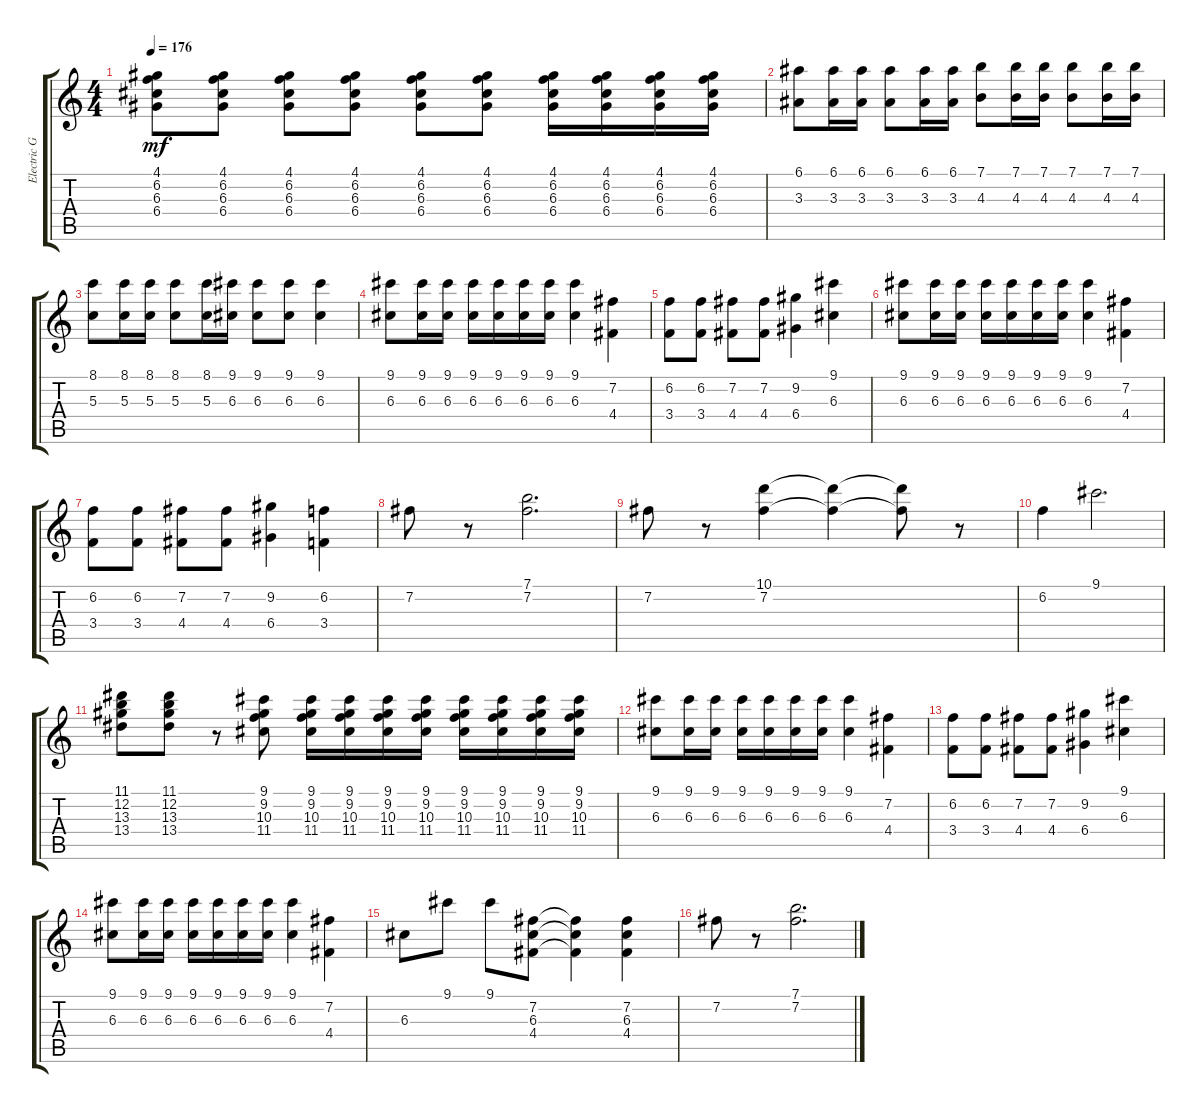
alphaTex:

\track ("Electric Guitar" "Electric G") {instrument overdrivenguitar}
\staff {score tabs}
\tuning (E4 B3 G3 D3 A2 E2) {hide}
\ts (4 4)
\tempo 176
\clef g2
\ks c
(4.1 6.2 6.3 6.4).8{dy mf} (4.1 6.2 6.3 6.4).8 (4.1 6.2 6.3 6.4).8 (4.1 6.2 6.3 6.4).8 (4.1 6.2 6.3 6.4).8 (4.1 6.2 6.3 6.4).8 (4.1 6.2 6.3 6.4).16 (4.1 6.2 6.3 6.4).16 (4.1 6.2 6.3 6.4).16 (4.1 6.2 6.3 6.4).16 |
(6.1 3.3).8 (6.1 3.3).16 (6.1 3.3).16 (6.1 3.3).8 (6.1 3.3).16 (6.1 3.3).16 (7.1 4.3).8 (7.1 4.3).16 (7.1 4.3).16 (7.1 4.3).8 (7.1 4.3).16 (7.1 4.3).16 |
(8.1 5.3).8 (8.1 5.3).16 (8.1 5.3).16 (8.1 5.3).8 (8.1 5.3).16 (9.1 6.3).16 (9.1 6.3).8 (9.1 6.3).8 (9.1 6.3).4 |
(9.1 6.3).8 (9.1 6.3).16 (9.1 6.3).16 (9.1 6.3).16 (9.1 6.3).16 (9.1 6.3).16 (9.1 6.3).16 (9.1 6.3).4 (7.2 4.4).4 |
(6.2 3.4).8 (6.2 3.4).8 (7.2 4.4).8 (7.2 4.4).8 (9.2 6.4).4 (9.1 6.3).4 |
(9.1 6.3).8 (9.1 6.3).16 (9.1 6.3).16 (9.1 6.3).16 (9.1 6.3).16 (9.1 6.3).16 (9.1 6.3).16 (9.1 6.3).4 (7.2 4.4).4 |
(6.2 3.4).8 (6.2 3.4).8 (7.2 4.4).8 (7.2 4.4).8 (9.2 6.4).4 (6.2 3.4).4 |
7.2.8 r.8 (7.1 7.2).2{d} |
7.2.8 r.8 (10.1 7.2).4 (10.1{t} 7.2{t}).4 (10.1{t} 7.2{t}).8 r.8 |
6.2.4 9.1.2{d} |
(11.1 12.2 13.3 13.4).8 (11.1 12.2 13.3 13.4).8 r.8 (9.1 9.2 10.3 11.4).8 (9.1 9.2 10.3 11.4).16 (9.1 9.2 10.3 11.4).16 (9.1 9.2 10.3 11.4).16 (9.1 9.2 10.3 11.4).16 (9.1 9.2 10.3 11.4).16 (9.1 9.2 10.3 11.4).16 (9.1 9.2 10.3 11.4).16 (9.1 9.2 10.3 11.4).16 |
(9.1 6.3).8 (9.1 6.3).16 (9.1 6.3).16 (9.1 6.3).16 (9.1 6.3).16 (9.1 6.3).16 (9.1 6.3).16 (9.1 6.3).4 (7.2 4.4).4 |
(6.2 3.4).8 (6.2 3.4).8 (7.2 4.4).8 (7.2 4.4).8 (9.2 6.4).4 (9.1 6.3).4 |
(9.1 6.3).8 (9.1 6.3).16 (9.1 6.3).16 (9.1 6.3).16 (9.1 6.3).16 (9.1 6.3).16 (9.1 6.3).16 (9.1 6.3).4 (7.2 4.4).4 |
6.3.8 9.1.8 9.1.8 (7.2 6.3 4.4).8 (7.2{t} 6.3{t} 4.4{t}).4 (7.2 6.3 4.4).4 |
7.2.8 r.8 (7.1 7.2).2{d}
